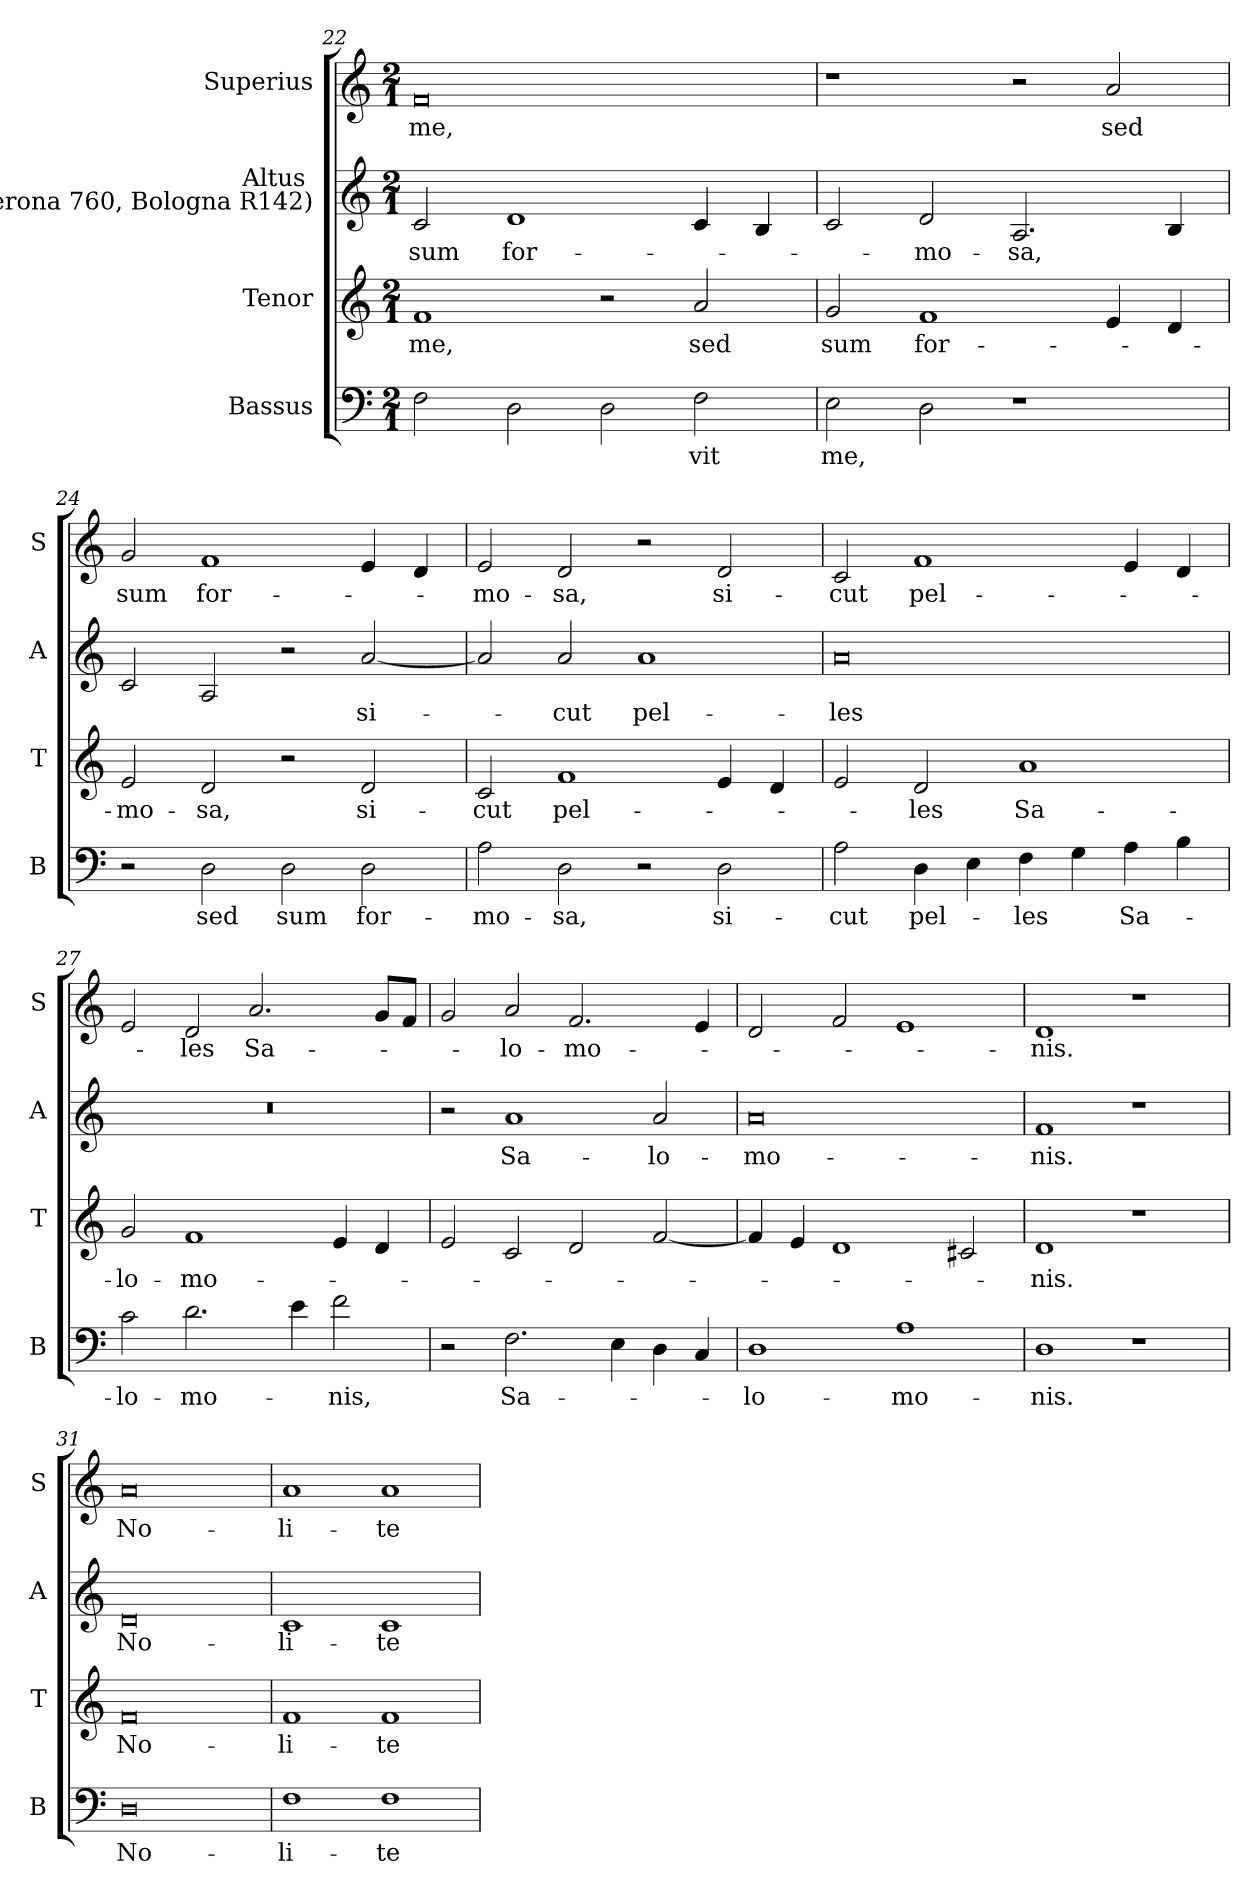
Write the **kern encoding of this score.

**kern	**text	**kern	**text	**kern	**text	**kern	**text
*part4	*part4	*part3	*part3	*part2	*part2	*part1	*part1
*staff4	*staff4	*staff3	*staff3	*staff2	*staff2	*staff1	*staff1
*I"Bassus	*	*I"Tenor	*	*I"Altus \n(Verona 760, Bologna R142)	*	*I"Superius	*
*I'B	*	*I'T	*	*I'A	*	*I'S	*
*clefF4	*	*clefG2	*	*clefG2	*	*clefG2	*
*k[]	*	*k[]	*	*k[]	*	*k[]	*
*C:	*	*C:	*	*C:	*	*C:	*
*M2/1	*	*M2/1	*	*M2/1	*	*M2/1	*
=22	=22	=22	=22	=22	=22	=22	=22
2F	.	1f	me,	2c	sum	0f	me,
2D	.	.	.	1d	for-	.	.
2D	.	2r	.	.	.	.	.
2F	-vit	2a	sed	4c	.	.	.
.	.	.	.	4B	.	.	.
=23	=23	=23	=23	=23	=23	=23	=23
2E	me,	2g	sum	2c	.	1r	.
2D	.	1f	for-	2d	-mo-	.	.
1r	.	.	.	2.A	-sa,	2r	.
.	.	4e	.	.	.	2a	sed
.	.	4d	.	4B	.	.	.
=24	=24	=24	=24	=24	=24	=24	=24
2r	.	2e	-mo-	2c	.	2g	sum
2D	sed	2d	-sa,	2A	.	1f	for-
2D	sum	2r	.	2r	.	.	.
2D	for-	2d	si-	[2a	si-	4e	.
.	.	.	.	.	.	4d	.
=25	=25	=25	=25	=25	=25	=25	=25
2A	-mo-	2c	-cut	2a]	.	2e	-mo-
2D	-sa,	1f	pel-	2a	-cut	2d	-sa,
2r	.	.	.	1a	pel-	2r	.
2D	si-	4e	.	.	.	2d	si-
.	.	4d	.	.	.	.	.
=26	=26	=26	=26	=26	=26	=26	=26
2A	-cut	2e	.	0a	-les	2c	-cut
4D	pel-	2d	-les	.	.	1f	pel-
4E	.	.	.	.	.	.	.
4F	-les	1a	Sa-	.	.	.	.
4G	.	.	.	.	.	.	.
4A	Sa-	.	.	.	.	4e	.
4B	.	.	.	.	.	4d	.
=27	=27	=27	=27	=27	=27	=27	=27
2c	-lo-	2g	-lo-	0r	.	2e	.
2.d	-mo-	1f	-mo-	.	.	2d	-les
.	.	.	.	.	.	2.a	Sa-
4e	.	.	.	.	.	.	.
2f	-nis,	4e	.	.	.	.	.
.	.	4d	.	.	.	8gL	.
.	.	.	.	.	.	8fJ	.
=28	=28	=28	=28	=28	=28	=28	=28
2r	.	2e	.	2r	.	2g	.
2.F	Sa-	2c	.	1a	Sa-	2a	-lo-
.	.	2d	.	.	.	2.f	-mo-
4E	.	.	.	.	.	.	.
4D	.	[2f	.	2a	-lo-	.	.
4C	.	.	.	.	.	4e	.
=29	=29	=29	=29	=29	=29	=29	=29
1D	-lo-	4f]	.	0a	-mo-	2d	.
.	.	4e	.	.	.	.	.
.	.	1d	.	.	.	2f	.
1A	-mo-	.	.	.	.	1e	.
.	.	2c#X	.	.	.	.	.
=30	=30	=30	=30	=30	=30	=30	=30
1D	-nis.	1d	-nis.	1f	-nis.	1d	-nis.
1r	.	1r	.	1r	.	1r	.
=31	=31	=31	=31	=31	=31	=31	=31
0D	No-	0f	No-	0d	No-	0a	No-
=32	=32	=32	=32	=32	=32	=32	=32
1F	-li-	1f	-li-	1c	-li-	1a	-li-
1F	-te	1f	-te	1c	-te	1a	-te
=	=	=	=	=	=	=	=
*-	*-	*-	*-	*-	*-	*-	*-
